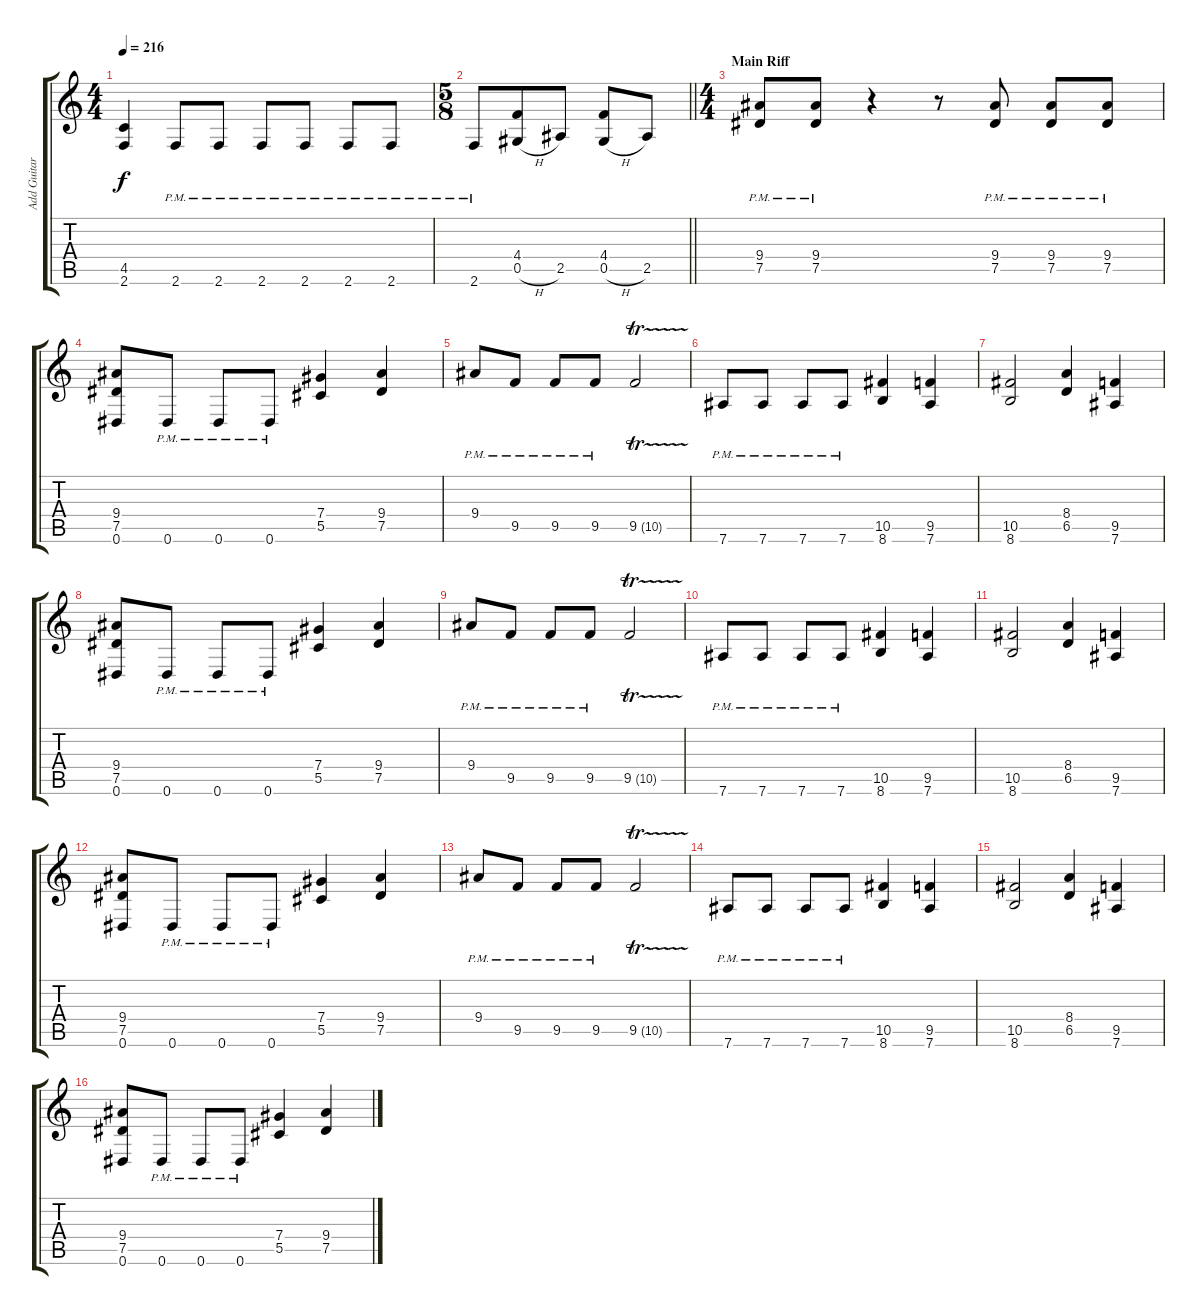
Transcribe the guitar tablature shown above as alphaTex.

\track ("Add Guitar" "Add Guitar") {instrument overdrivenguitar}
\staff {score tabs}
\tuning (Eb4 Bb3 Gb3 Db3 Ab2 Eb2) {hide}
\ts (4 4)
\tempo 216
\clef g2
\ks c
(4.5 2.6).4{dy f} 2.6{pm}.8 2.6{pm}.8 2.6{pm}.8 2.6{pm}.8 2.6{pm}.8 2.6{pm}.8 |
\ts (5 8)
\barLineRight lightlight
2.6{pm}.8 (4.4 0.5{h}).8 2.5.8 (4.4 0.5{h}).8 2.5.8 |
\ts (4 4)
\section ("" "Main Riff")
(9.4{pm} 7.5{pm}).8 (9.4{pm} 7.5{pm}).8 r.4 r.8 (9.4{pm} 7.5{pm}).8 (9.4{pm} 7.5{pm}).8 (9.4{pm} 7.5{pm}).8 |
(9.4 7.5 0.6).8 0.6{pm}.8 0.6{pm}.8 0.6{pm}.8 (7.4 5.5).4 (9.4 7.5).4 |
9.4{pm}.8 9.5{pm}.8 9.5{pm}.8 9.5{pm}.8 9.5{tr (10 16)}.2 |
7.6{pm}.8 7.6{pm}.8 7.6{pm}.8 7.6{pm}.8 (10.5 8.6).4 (9.5 7.6).4 |
(10.5 8.6).2 (8.4 6.5).4 (9.5 7.6).4 |
(9.4 7.5 0.6).8 0.6{pm}.8 0.6{pm}.8 0.6{pm}.8 (7.4 5.5).4 (9.4 7.5).4 |
9.4{pm}.8 9.5{pm}.8 9.5{pm}.8 9.5{pm}.8 9.5{tr (10 16)}.2 |
7.6{pm}.8 7.6{pm}.8 7.6{pm}.8 7.6{pm}.8 (10.5 8.6).4 (9.5 7.6).4 |
(10.5 8.6).2 (8.4 6.5).4 (9.5 7.6).4 |
(9.4 7.5 0.6).8 0.6{pm}.8 0.6{pm}.8 0.6{pm}.8 (7.4 5.5).4 (9.4 7.5).4 |
9.4{pm}.8 9.5{pm}.8 9.5{pm}.8 9.5{pm}.8 9.5{tr (10 16)}.2 |
7.6{pm}.8 7.6{pm}.8 7.6{pm}.8 7.6{pm}.8 (10.5 8.6).4 (9.5 7.6).4 |
(10.5 8.6).2 (8.4 6.5).4 (9.5 7.6).4 |
(9.4 7.5 0.6).8 0.6{pm}.8 0.6{pm}.8 0.6{pm}.8 (7.4 5.5).4 (9.4 7.5).4
